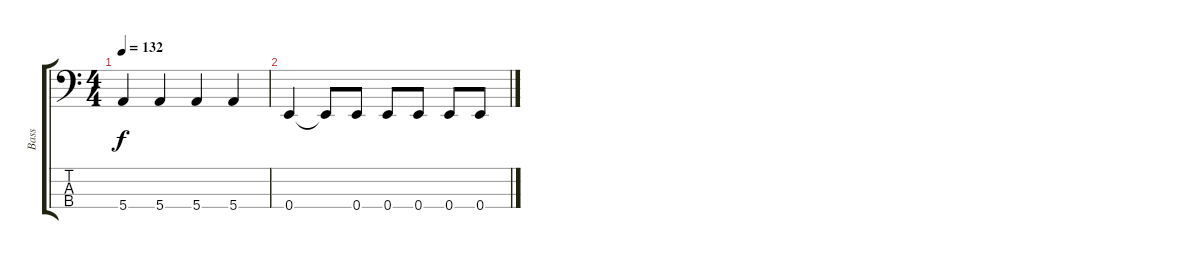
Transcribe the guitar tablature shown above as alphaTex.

\track ("Bass" "Bass") {instrument electricbasspick}
\staff {score tabs}
\tuning (G2 D2 A1 E1) {hide}
\ts (4 4)
\tempo 132
\clef f4
\ks c
5.4.4{dy f} 5.4.4 5.4.4 5.4.4 |
0.4.4 0.4{t}.8 0.4.8 0.4.8 0.4.8 0.4.8 0.4.8
